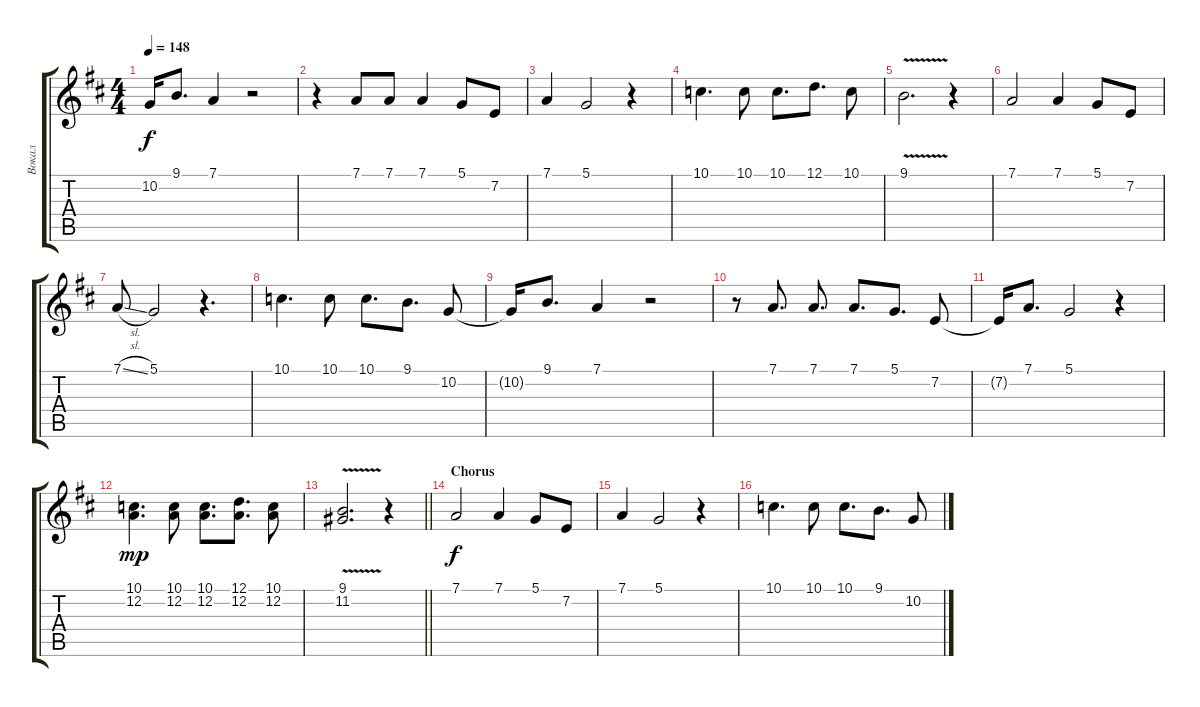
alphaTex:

\track ("Вокал" "Вокал") {instrument trumpet}
\staff {score tabs}
\tuning (D4 A3 F3 C3 G2 D2) {hide}
\ts (4 4)
\tempo 148
\clef g2
\ks bminor
10.2{t}.16{dy f} 9.1.8{d} 7.1.4 r.2 |
r.4 7.1.8 7.1.8 7.1.4 5.1.8 7.2.8 |
7.1.4 5.1.2 r.4 |
10.1.4{d} 10.1.8 10.1.8{d} 12.1.8{d} 10.1.8 |
9.1{v}.2{d} r.4 |
7.1.2 7.1.4 5.1.8 7.2.8 |
7.1{sl}.8 5.1.2 r.4{d} |
10.1.4{d} 10.1.8 10.1.8{d} 9.1.8{d} 10.2.8 |
10.2{t}.16 9.1.8{d} 7.1.4 r.2 |
r.8 7.1.8{d} 7.1.8{d} 7.1.8{d} 5.1.8{d} 7.2.8 |
7.2{t}.16 7.1.8{d} 5.1.2 r.4 |
(10.1 12.2).4{d dy mp} (10.1 12.2).8 (10.1 12.2).8{d} (12.1 12.2).8{d} (10.1 12.2).8 |
\barLineRight lightlight
(9.1{v} 11.2).2{d} r.4 |
\section ("" "Chorus")
7.1.2{dy f} 7.1.4 5.1.8 7.2.8 |
7.1.4 5.1.2 r.4 |
10.1.4{d} 10.1.8 10.1.8{d} 9.1.8{d} 10.2.8
